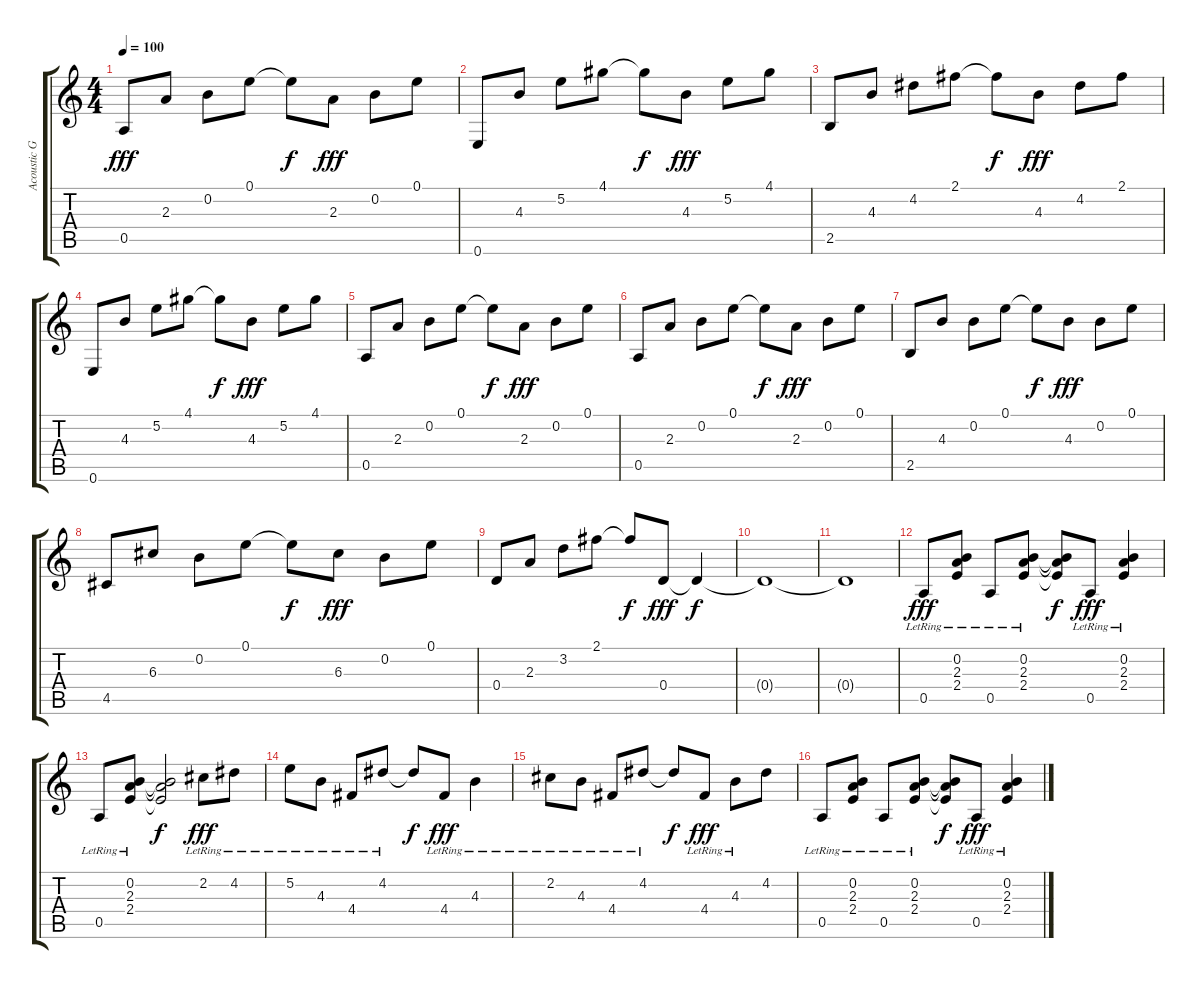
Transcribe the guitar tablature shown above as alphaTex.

\track ("Acoustic Guitar" "Acoustic G") {instrument acousticguitarsteel}
\staff {score tabs}
\tuning (E4 B3 G3 D3 A2 E2) {hide}
\ts (4 4)
\tempo 100
\clef g2
\ks c
0.5.8{dy fff} 2.3.8 0.2.8 0.1.8 0.1{t}.8{dy f} 2.3.8{dy fff} 0.2.8 0.1.8 |
0.6.8 4.3.8 5.2.8 4.1.8 4.1{t}.8{dy f} 4.3.8{dy fff} 5.2.8 4.1.8 |
2.5.8 4.3.8 4.2.8 2.1.8 2.1{t}.8{dy f} 4.3.8{dy fff} 4.2.8 2.1.8 |
0.6.8 4.3.8 5.2.8 4.1.8 4.1{t}.8{dy f} 4.3.8{dy fff} 5.2.8 4.1.8 |
0.5.8 2.3.8 0.2.8 0.1.8 0.1{t}.8{dy f} 2.3.8{dy fff} 0.2.8 0.1.8 |
0.5.8 2.3.8 0.2.8 0.1.8 0.1{t}.8{dy f} 2.3.8{dy fff} 0.2.8 0.1.8 |
2.5.8 4.3.8 0.2.8 0.1.8 0.1{t}.8{dy f} 4.3.8{dy fff} 0.2.8 0.1.8 |
4.5.8 6.3.8 0.2.8 0.1.8 0.1{t}.8{dy f} 6.3.8{dy fff} 0.2.8 0.1.8 |
0.4.8 2.3.8 3.2.8 2.1.8 2.1{t}.8{dy f} 0.4.8{dy fff} 0.4{t}.4{dy f} |
0.4{t}.1 |
0.4{t}.1 |
0.5{lr}.8{dy fff} (0.2{lr} 2.3{lr} 2.4{lr}).8 0.5{lr}.8 (0.2{lr} 2.3{lr} 2.4{lr}).8 (0.2{t} 2.3{t} 2.4{t}).8{dy f} 0.5{lr}.8{dy fff} (0.2{lr} 2.3{lr} 2.4{lr}).4 |
0.5{lr}.8 (0.2{lr} 2.3{lr} 2.4{lr}).8 (0.2{t} 2.3{t} 2.4{t}).2{dy f} 2.2{lr}.8{dy fff} 4.2{lr}.8 |
5.2{lr}.8 4.3{lr}.8 4.4{lr}.8 4.2{lr}.8 4.2{t}.8{dy f} 4.4{lr}.8{dy fff} 4.3{lr}.4 |
2.2{lr}.8 4.3{lr}.8 4.4{lr}.8 4.2{lr}.8 4.2{t}.8{dy f} 4.4{lr}.8{dy fff} 4.3{lr}.8 4.2.8 |
0.5{lr}.8 (0.2{lr} 2.3{lr} 2.4{lr}).8 0.5{lr}.8 (0.2{lr} 2.3{lr} 2.4{lr}).8 (0.2{t} 2.3{t} 2.4{t}).8{dy f} 0.5{lr}.8{dy fff} (0.2{lr} 2.3{lr} 2.4{lr}).4
